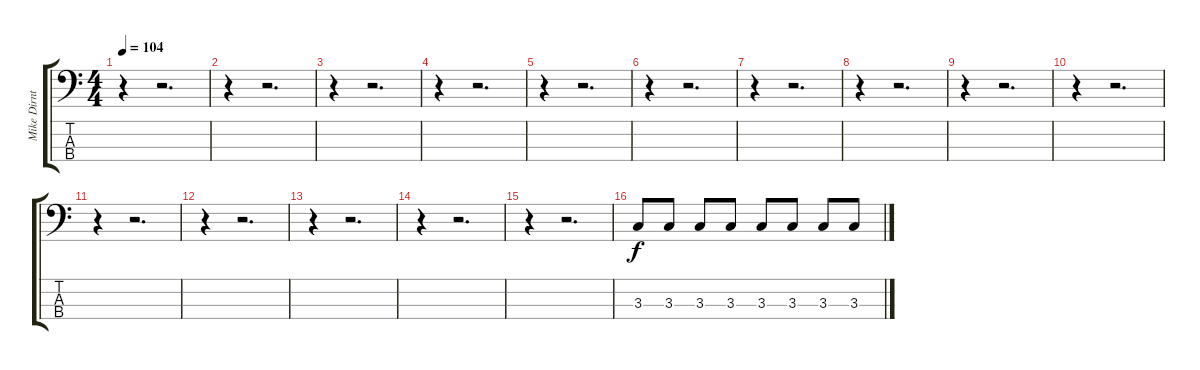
\track ("Mike Dirnt" "Mike Dirnt") {instrument electricbasspick}
\staff {score tabs}
\tuning (G2 D2 A1 E1) {hide}
\ts (4 4)
\tempo 104
\clef f4
\ks c
r.4{dy f} r.2{d} |
r.4 r.2{d} |
r.4 r.2{d} |
r.4 r.2{d} |
r.4 r.2{d} |
r.4 r.2{d} |
r.4 r.2{d} |
r.4 r.2{d} |
r.4 r.2{d} |
r.4 r.2{d} |
r.4 r.2{d} |
r.4 r.2{d} |
r.4 r.2{d} |
r.4 r.2{d} |
r.4 r.2{d} |
3.3.8 3.3.8 3.3.8 3.3.8 3.3.8 3.3.8 3.3.8 3.3.8
